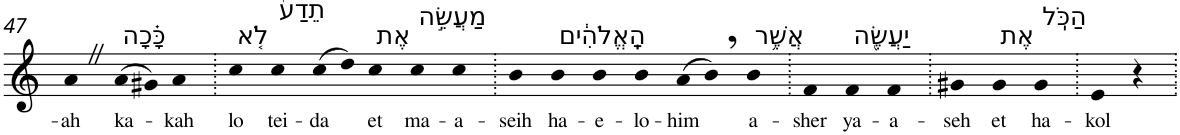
**kern	**text
*part1	*part1
*staff1	*staff1
*I"Piano	*
*I'Pno	*
!!LO:PB:g=z
*clefG2	*
*k[]	*
=47	=47
!	!LO:LY:b
4aZ	-ah
!LO:TX:a:t=כָּ֗כָה	!
!	!LO:LY:b
(>8a	ka-
8g#X)	.
!	!LO:LY:b
4a	-kah
=48.	=48.
!LO:TX:a:t=לֹ֤א	!
!	!LO:LY:b
4cc	lo
!LO:TX:a:t=תֵדַע֙	!
!	!LO:LY:b
4cc	tei-
!	!LO:LY:b
(>8cc	-da
8dd)	.
!LO:TX:a:t=אֶת	!
!	!LO:LY:b
4cc	et
!LO:TX:a:t=מַעֲשֵׂ֣ה	!
!	!LO:LY:b
4cc	ma-
!	!LO:LY:b
4cc	-a-
=49.	=49.
!	!LO:LY:b
4b	-seih
!LO:TX:a:t=הָֽאֱלֹהִ֔ים	!
!	!LO:LY:b
4b	ha-
!	!LO:LY:b
4b	-e-
!	!LO:LY:b
4b	-lo-
!	!LO:LY:b
(>8a	-him
8b,)	.
!LO:TX:a:t=אֲשֶׁ֥ר	!
!	!LO:LY:b
4b	a-
=50.	=50.
!	!LO:LY:b
4f	-sher
!LO:TX:a:t=יַעֲשֶׂ֖ה	!
!	!LO:LY:b
4f	ya-
!	!LO:LY:b
4f	-a-
=51.	=51.
!	!LO:LY:b
4g#X	-seh
!LO:TX:a:t=אֶת	!
!	!LO:LY:b
4g#	et
!LO:TX:a:t=הַכֹּֽל	!
!	!LO:LY:b
4g#	ha-
=52.	=52.
!	!LO:LY:b
4e	-kol
4r	.
=.	=.
*-	*-
